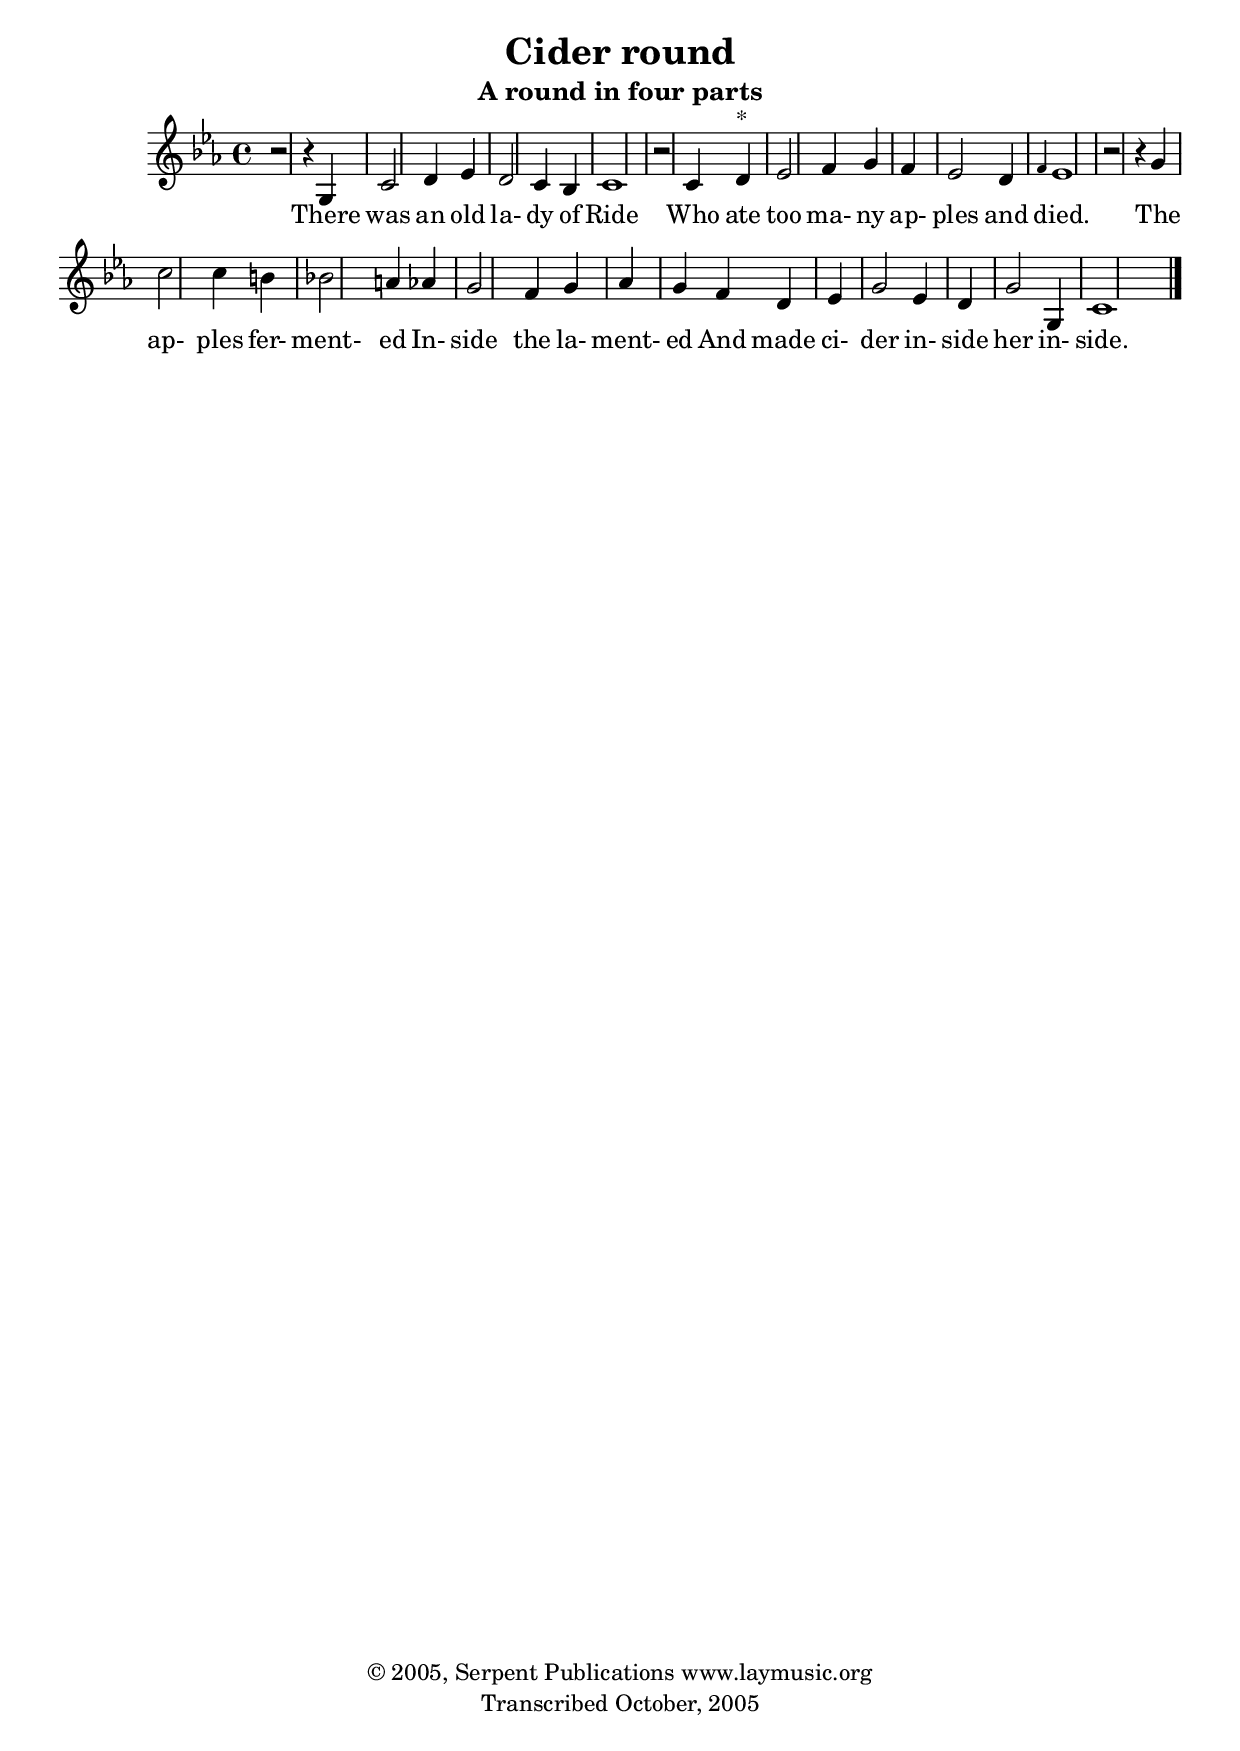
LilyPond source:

\version "2.10.5"
\header {
	crossRefNumber = "1"
	footnotes = ""
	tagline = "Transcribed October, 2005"
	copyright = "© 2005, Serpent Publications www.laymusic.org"
	title = "Cider round"
	subtitle = "A round in four parts"
}
wordsdefaultVA = \lyricmode {
There was an old la-  dy of Ride Who ate too ma-  ny ap-  ples and died. 
The ap-  ples fer-  ment-  ed  In-  side the la-  ment-  ed  
And made ci-  der in-  side her in-  side.  
}
voicedefault =  {
\set Score.defaultBarType = "empty"

 \override Staff.TimeSignature #'style = #'C
 \time 4/4 \key c \minor \partial 4 
 % %LY voices \partial 4
   r2   r4   g4    \bar "|"   c'2    d'4    ees'4    \bar "|"   d'2    c'4    
bes4    \bar "|"   c'1    \bar "|"     r2   c'4      d'4 ^"*"   \bar "|"   
ees'2    f'4    g'4    \bar "|"   f'4    ees'2    d'4    \bar "|" \grace {    
f'4  }   ees'1    \bar "|"     r2   r4   g'4    \bar "|"   c''2    c''4    b'4  
  \bar "|"   bes'2    a'4      aes'4    \bar "|"   g'2    f'4    g'4    \bar "|"  
 aes'4    g'4      f'4    d'4    \bar "|"   ees'4    g'2    ees'4    \bar "|"   
d'4    g'2    g4    \bar "|"   c'1    \bar "|."   
}

\score{
    <<

	\context Staff="default"
	{
	    \voicedefault 
	}

	\addlyrics { 
 \wordsdefaultVA } 
    >>
	\layout {
	}
	\midi {}
}
